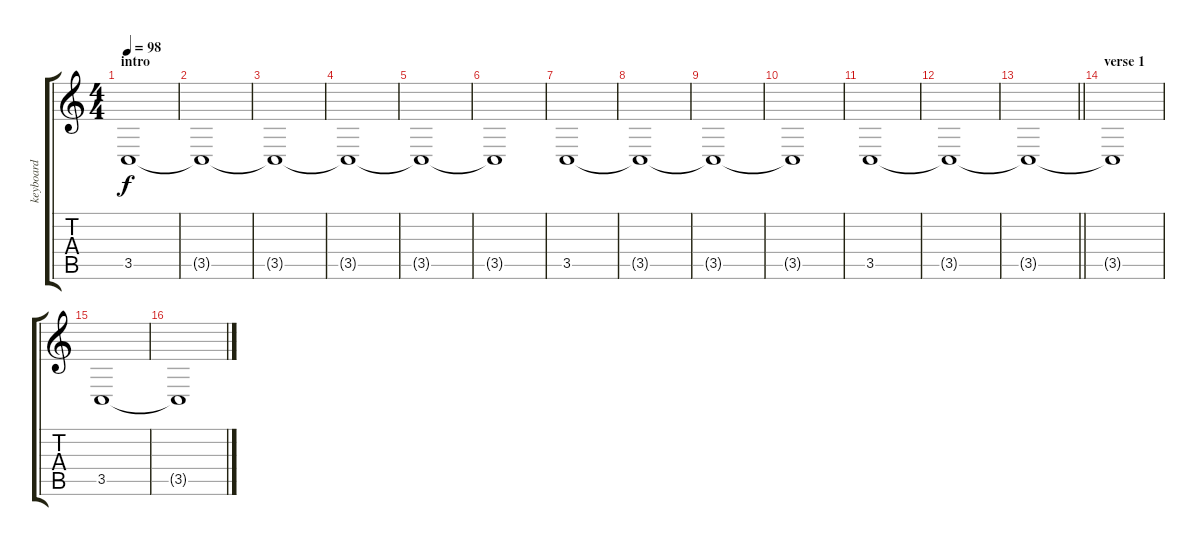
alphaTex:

\track ("keyboard" "keyboard") {instrument pad2warm}
\staff {score tabs}
\tuning (E4 B3 G3 D3 A2 E2) {hide}
\ts (4 4)
\section ("" "intro")
\tempo 98
\clef g2
\ks c
3.5.1{dy f volume 10 instrument pad2warm} |
3.5{t}.1 |
3.5{t}.1 |
3.5{t}.1 |
3.5{t}.1 |
3.5{t}.1 |
3.5.1 |
3.5{t}.1 |
3.5{t}.1 |
3.5{t}.1 |
3.5.1 |
3.5{t}.1 |
\barLineRight lightlight
3.5{t}.1 |
\section ("" "verse 1")
3.5{t}.1 |
3.5.1 |
3.5{t}.1
